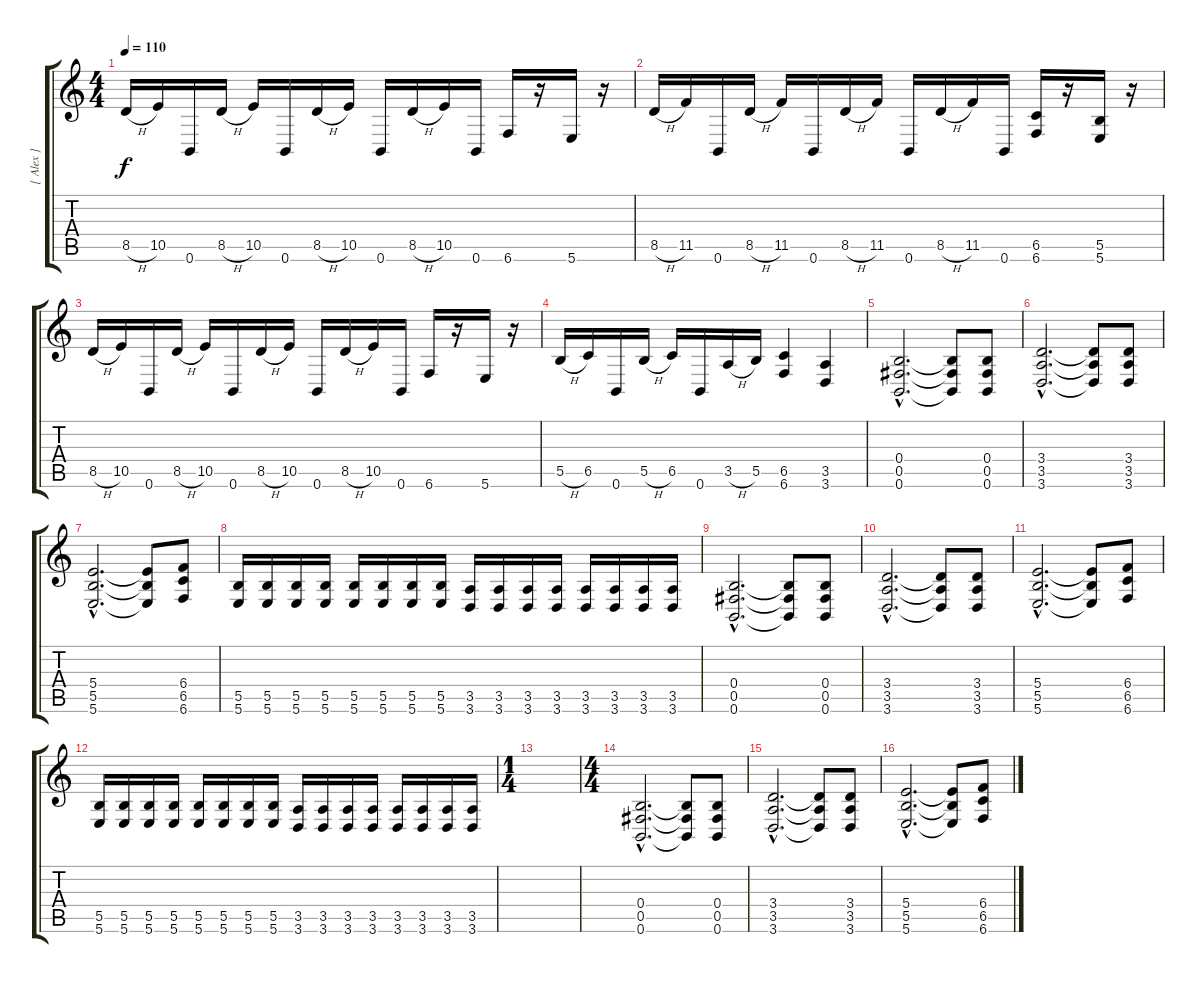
\track ("[ Alex ]" "[ Alex ]") {instrument distortionguitar}
\staff {score tabs}
\tuning (Db4 Ab3 E3 B2 Gb2 B1) {hide}
\ts (4 4)
\tempo 110
\clef g2
\ks c
8.5{h}.16{dy f} 10.5.16 0.6.16 8.5{h}.16 10.5.16 0.6.16 8.5{h}.16 10.5.16 0.6.16 8.5{h}.16 10.5.16 0.6.16 6.6.16 r.16 5.6.16 r.16 |
8.5{h}.16 11.5.16 0.6.16 8.5{h}.16 11.5.16 0.6.16 8.5{h}.16 11.5.16 0.6.16 8.5{h}.16 11.5.16 0.6.16 (6.5 6.6).16 r.16 (5.5 5.6).16 r.16 |
8.5{h}.16 10.5.16 0.6.16 8.5{h}.16 10.5.16 0.6.16 8.5{h}.16 10.5.16 0.6.16 8.5{h}.16 10.5.16 0.6.16 6.6.16 r.16 5.6.16 r.16 |
5.5{h}.16 6.5.16 0.6.16 5.5{h}.16 6.5.16 0.6.16 3.5{h}.16 5.5.16 (6.5 6.6).4 (3.5 3.6).4 |
(0.4{hac} 0.5{hac} 0.6{hac}).2{d} (0.4{t} 0.5{t} 0.6{t}).8 (0.4 0.5 0.6).8 |
(3.4{hac} 3.5{hac} 3.6{hac}).2{d} (3.4{t} 3.5{t} 3.6{t}).8 (3.4 3.5 3.6).8 |
(5.4{hac} 5.5{hac} 5.6{hac}).2{d} (5.4{t} 5.5{t} 5.6{t}).8 (6.4 6.5 6.6).8 |
(5.5 5.6).16 (5.5 5.6).16 (5.5 5.6).16 (5.5 5.6).16 (5.5 5.6).16 (5.5 5.6).16 (5.5 5.6).16 (5.5 5.6).16 (3.5 3.6).16 (3.5 3.6).16 (3.5 3.6).16 (3.5 3.6).16 (3.5 3.6).16 (3.5 3.6).16 (3.5 3.6).16 (3.5 3.6).16 |
(0.4{hac} 0.5{hac} 0.6{hac}).2{d} (0.4{t} 0.5{t} 0.6{t}).8 (0.4 0.5 0.6).8 |
(3.4{hac} 3.5{hac} 3.6{hac}).2{d} (3.4{t} 3.5{t} 3.6{t}).8 (3.4 3.5 3.6).8 |
(5.4{hac} 5.5{hac} 5.6{hac}).2{d} (5.4{t} 5.5{t} 5.6{t}).8 (6.4 6.5 6.6).8 |
(5.5 5.6).16 (5.5 5.6).16 (5.5 5.6).16 (5.5 5.6).16 (5.5 5.6).16 (5.5 5.6).16 (5.5 5.6).16 (5.5 5.6).16 (3.5 3.6).16 (3.5 3.6).16 (3.5 3.6).16 (3.5 3.6).16 (3.5 3.6).16 (3.5 3.6).16 (3.5 3.6).16 (3.5 3.6).16 |
\ts (1 4)
|
\ts (4 4)
(0.4{hac} 0.5{hac} 0.6{hac}).2{d} (0.4{t} 0.5{t} 0.6{t}).8 (0.4 0.5 0.6).8 |
(3.4{hac} 3.5{hac} 3.6{hac}).2{d} (3.4{t} 3.5{t} 3.6{t}).8 (3.4 3.5 3.6).8 |
(5.4{hac} 5.5{hac} 5.6{hac}).2{d} (5.4{t} 5.5{t} 5.6{t}).8 (6.4 6.5 6.6).8
